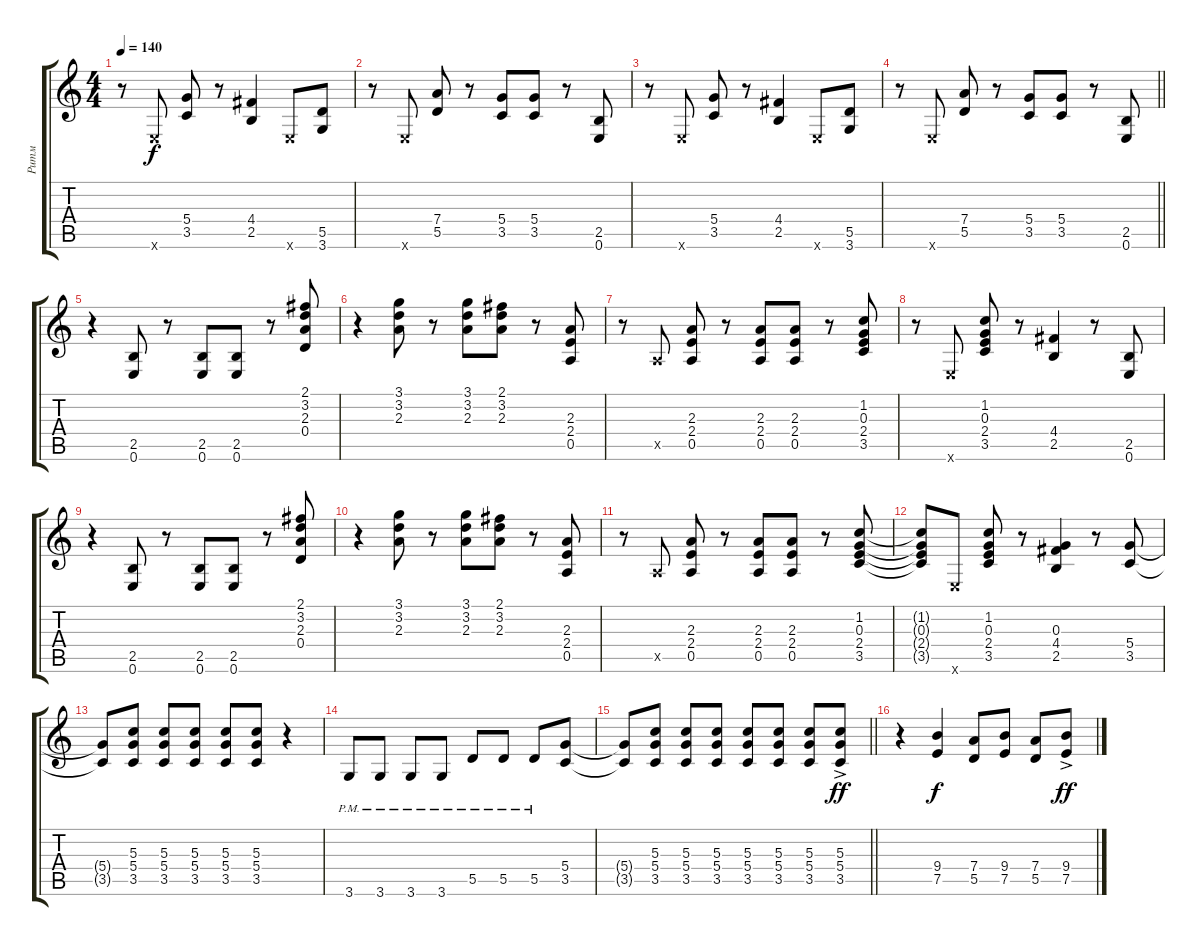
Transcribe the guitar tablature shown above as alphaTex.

\track ("Ритм" "Ритм") {instrument distortionguitar}
\staff {score tabs}
\tuning (E4 B3 G3 D3 A2 E2) {hide}
\ts (4 4)
\tempo 140
\clef g2
\ks c
r.8{dy f} 0.6{x}.8 (5.4 3.5).8 r.8 (4.4 2.5).4 0.6{x}.8 (5.5 3.6).8 |
r.8 0.6{x}.8 (7.4 5.5).8 r.8 (5.4 3.5).8 (5.4 3.5).8 r.8 (2.5 0.6).8 |
r.8 0.6{x}.8 (5.4 3.5).8 r.8 (4.4 2.5).4 0.6{x}.8 (5.5 3.6).8 |
\barLineRight lightlight
r.8 0.6{x}.8 (7.4 5.5).8 r.8 (5.4 3.5).8 (5.4 3.5).8 r.8 (2.5 0.6).8 |
r.4 (2.5 0.6).8 r.8 (2.5 0.6).8 (2.5 0.6).8 r.8 (2.1 3.2 2.3 0.4).8 |
r.4 (3.1 3.2 2.3).8 r.8 (3.1 3.2 2.3).8 (2.1 3.2 2.3).8 r.8 (2.3 2.4 0.5).8 |
r.8 0.5{x}.8 (2.3 2.4 0.5).8 r.8 (2.3 2.4 0.5).8 (2.3 2.4 0.5).8 r.8 (1.2 0.3 2.4 3.5).8 |
r.8 0.6{x}.8 (1.2 0.3 2.4 3.5).8 r.8 (4.4 2.5).4 r.8 (2.5 0.6).8 |
r.4 (2.5 0.6).8 r.8 (2.5 0.6).8 (2.5 0.6).8 r.8 (2.1 3.2 2.3 0.4).8 |
r.4 (3.1 3.2 2.3).8 r.8 (3.1 3.2 2.3).8 (2.1 3.2 2.3).8 r.8 (2.3 2.4 0.5).8 |
r.8 0.5{x}.8 (2.3 2.4 0.5).8 r.8 (2.3 2.4 0.5).8 (2.3 2.4 0.5).8 r.8 (1.2 0.3 2.4 3.5).8 |
(1.2{t} 0.3{t} 2.4{t} 3.5{t}).8 0.6{x}.8 (1.2 0.3 2.4 3.5).8 r.8 (0.3 4.4 2.5).4 r.8 (5.4 3.5).8 |
(5.4{t} 3.5{t}).8 (5.3 5.4 3.5).8 (5.3 5.4 3.5).8 (5.3 5.4 3.5).8 (5.3 5.4 3.5).8 (5.3 5.4 3.5).8 r.4 |
3.6{pm}.8 3.6{pm}.8 3.6{pm}.8 3.6{pm}.8 5.5{pm}.8 5.5{pm}.8 5.5{pm}.8 (5.4 3.5).8 |
\barLineRight lightlight
(5.4{t} 3.5{t}).8 (5.3 5.4 3.5).8 (5.3 5.4 3.5).8 (5.3 5.4 3.5).8 (5.3 5.4 3.5).8 (5.3 5.4 3.5).8 (5.3 5.4 3.5).8 (5.3{ac} 5.4{ac} 3.5{ac}).8{dy ff} |
r.4 (9.4 7.5).4{dy f} (7.4 5.5).8 (9.4 7.5).8 (7.4 5.5).8 (9.4{ac} 7.5{ac}).8{dy ff}
